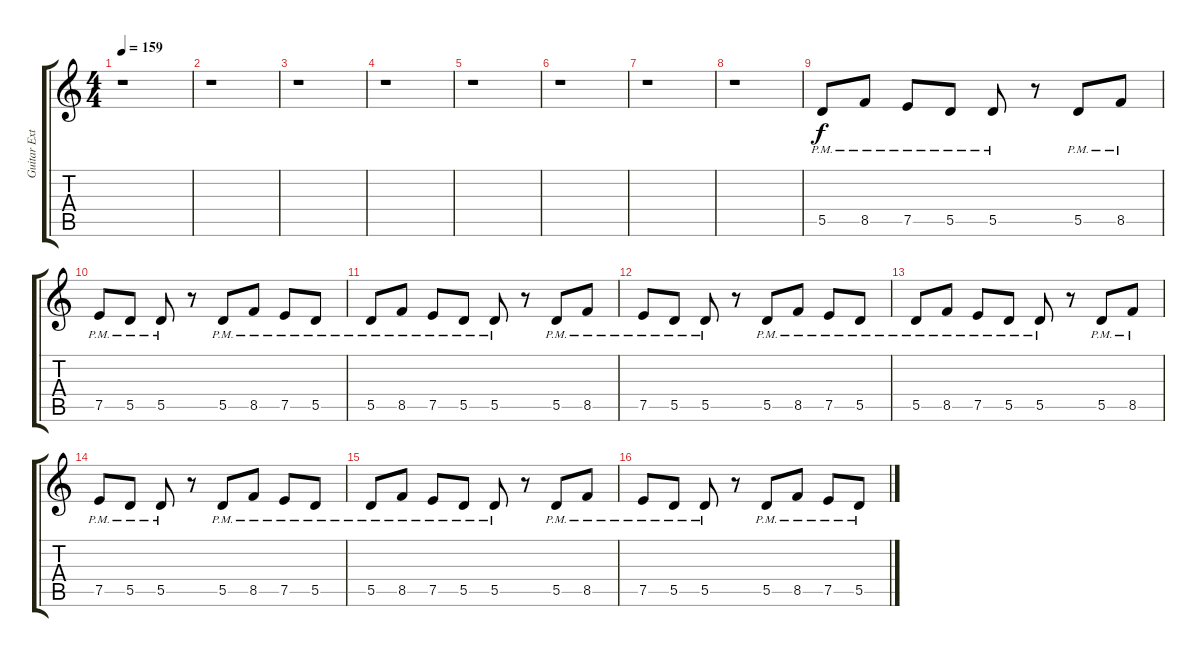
\track ("Guitar Extra" "Guitar Ext") {instrument distortionguitar}
\staff {score tabs}
\tuning (E4 B3 G3 D3 A2 D2) {hide}
\ts (4 4)
\tempo 159
\clef g2
\ks c
r.1{dy f} |
r.1 |
r.1 |
r.1 |
r.1 |
r.1 |
r.1 |
r.1 |
5.5{pm}.8 8.5{pm}.8 7.5{pm}.8 5.5{pm}.8 5.5{pm}.8 r.8 5.5{pm}.8 8.5{pm}.8 |
7.5{pm}.8 5.5{pm}.8 5.5{pm}.8 r.8 5.5{pm}.8 8.5{pm}.8 7.5{pm}.8 5.5{pm}.8 |
5.5{pm}.8 8.5{pm}.8 7.5{pm}.8 5.5{pm}.8 5.5{pm}.8 r.8 5.5{pm}.8 8.5{pm}.8 |
7.5{pm}.8 5.5{pm}.8 5.5{pm}.8 r.8 5.5{pm}.8 8.5{pm}.8 7.5{pm}.8 5.5{pm}.8 |
5.5{pm}.8 8.5{pm}.8 7.5{pm}.8 5.5{pm}.8 5.5{pm}.8 r.8 5.5{pm}.8 8.5{pm}.8 |
7.5{pm}.8 5.5{pm}.8 5.5{pm}.8 r.8 5.5{pm}.8 8.5{pm}.8 7.5{pm}.8 5.5{pm}.8 |
5.5{pm}.8 8.5{pm}.8 7.5{pm}.8 5.5{pm}.8 5.5{pm}.8 r.8 5.5{pm}.8 8.5{pm}.8 |
7.5{pm}.8 5.5{pm}.8 5.5{pm}.8 r.8 5.5{pm}.8 8.5{pm}.8 7.5{pm}.8 5.5{pm}.8
